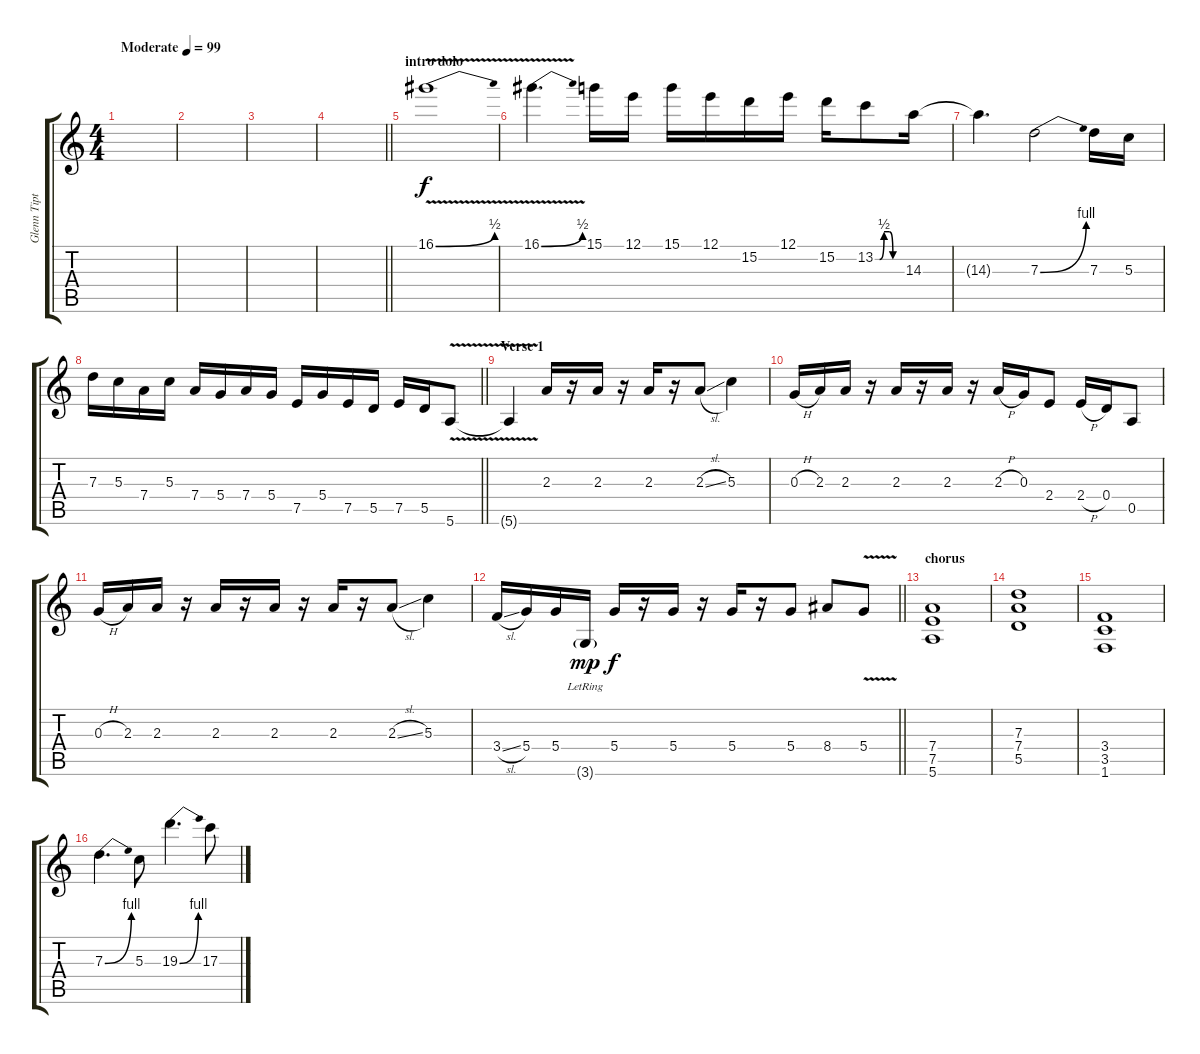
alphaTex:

\track ("Glenn Tipton" "Glenn Tipt") {instrument distortionguitar}
\staff {score tabs}
\tuning (E4 B3 G3 D3 A2 E2) {hide}
\ts (4 4)
\tempo (99 "Moderate")
\clef g2
\ks c
|
|
|
\barLineRight lightlight
|
\section ("" "intro dolo")
16.1{be (bend 0 0 60 2) v}.1 |
16.1{be (bend 0 0 60 2) v}.4{d} 15.1.16 12.1.16 15.1.16 12.1.16 15.2.16 12.1.16 15.2.16 13.2{be (custom 0 0 10 0 20 2 32 2 40 0 60 0)}.8 14.3.16 |
14.3{t}.4{d} 7.3{be (bend 0 0 60 4)}.2 7.3.16 5.3.16 |
\barLineRight lightlight
7.3.16 5.3.16 7.4.16 5.3.16 7.4.16 5.4.16 7.4.16 5.4.16 7.5.16 5.4.16 7.5.16 5.5.16 7.5.16 5.5.16 5.6{v}.8 |
\section ("" "Verse 1")
5.6{t}.4 2.3.16 r.16 2.3.16 r.16 2.3.16 r.16 2.3{sl}.8 5.3.4 |
0.3{h}.16 2.3.16 2.3.16 r.16 2.3.16 r.16 2.3.16 r.16 2.3{h}.16 0.3.16 2.4.8 2.4{h}.16 0.4.16 0.5.8 |
0.3{h}.16 2.3.16 2.3.16 r.16 2.3.16 r.16 2.3.16 r.16 2.3.16 r.16 2.3{sl}.8 5.3.4 |
\barLineRight lightlight
3.4{sl}.16 5.4.16 5.4.16 3.6{g lr}.16{dy mp} 5.4.16{dy f} r.16 5.4.16 r.16 5.4.16 r.16 5.4.8 8.4.8 5.4{v}.8 |
\section ("" "chorus")
(7.4 7.5 5.6).1 |
(7.3 7.4 5.5).1 |
(3.4 3.5 1.6).1 |
7.3{be (bend 0 0 60 4)}.4{d} 5.3.8 19.3{be (bend 0 0 60 4)}.4{d} 17.3.8
